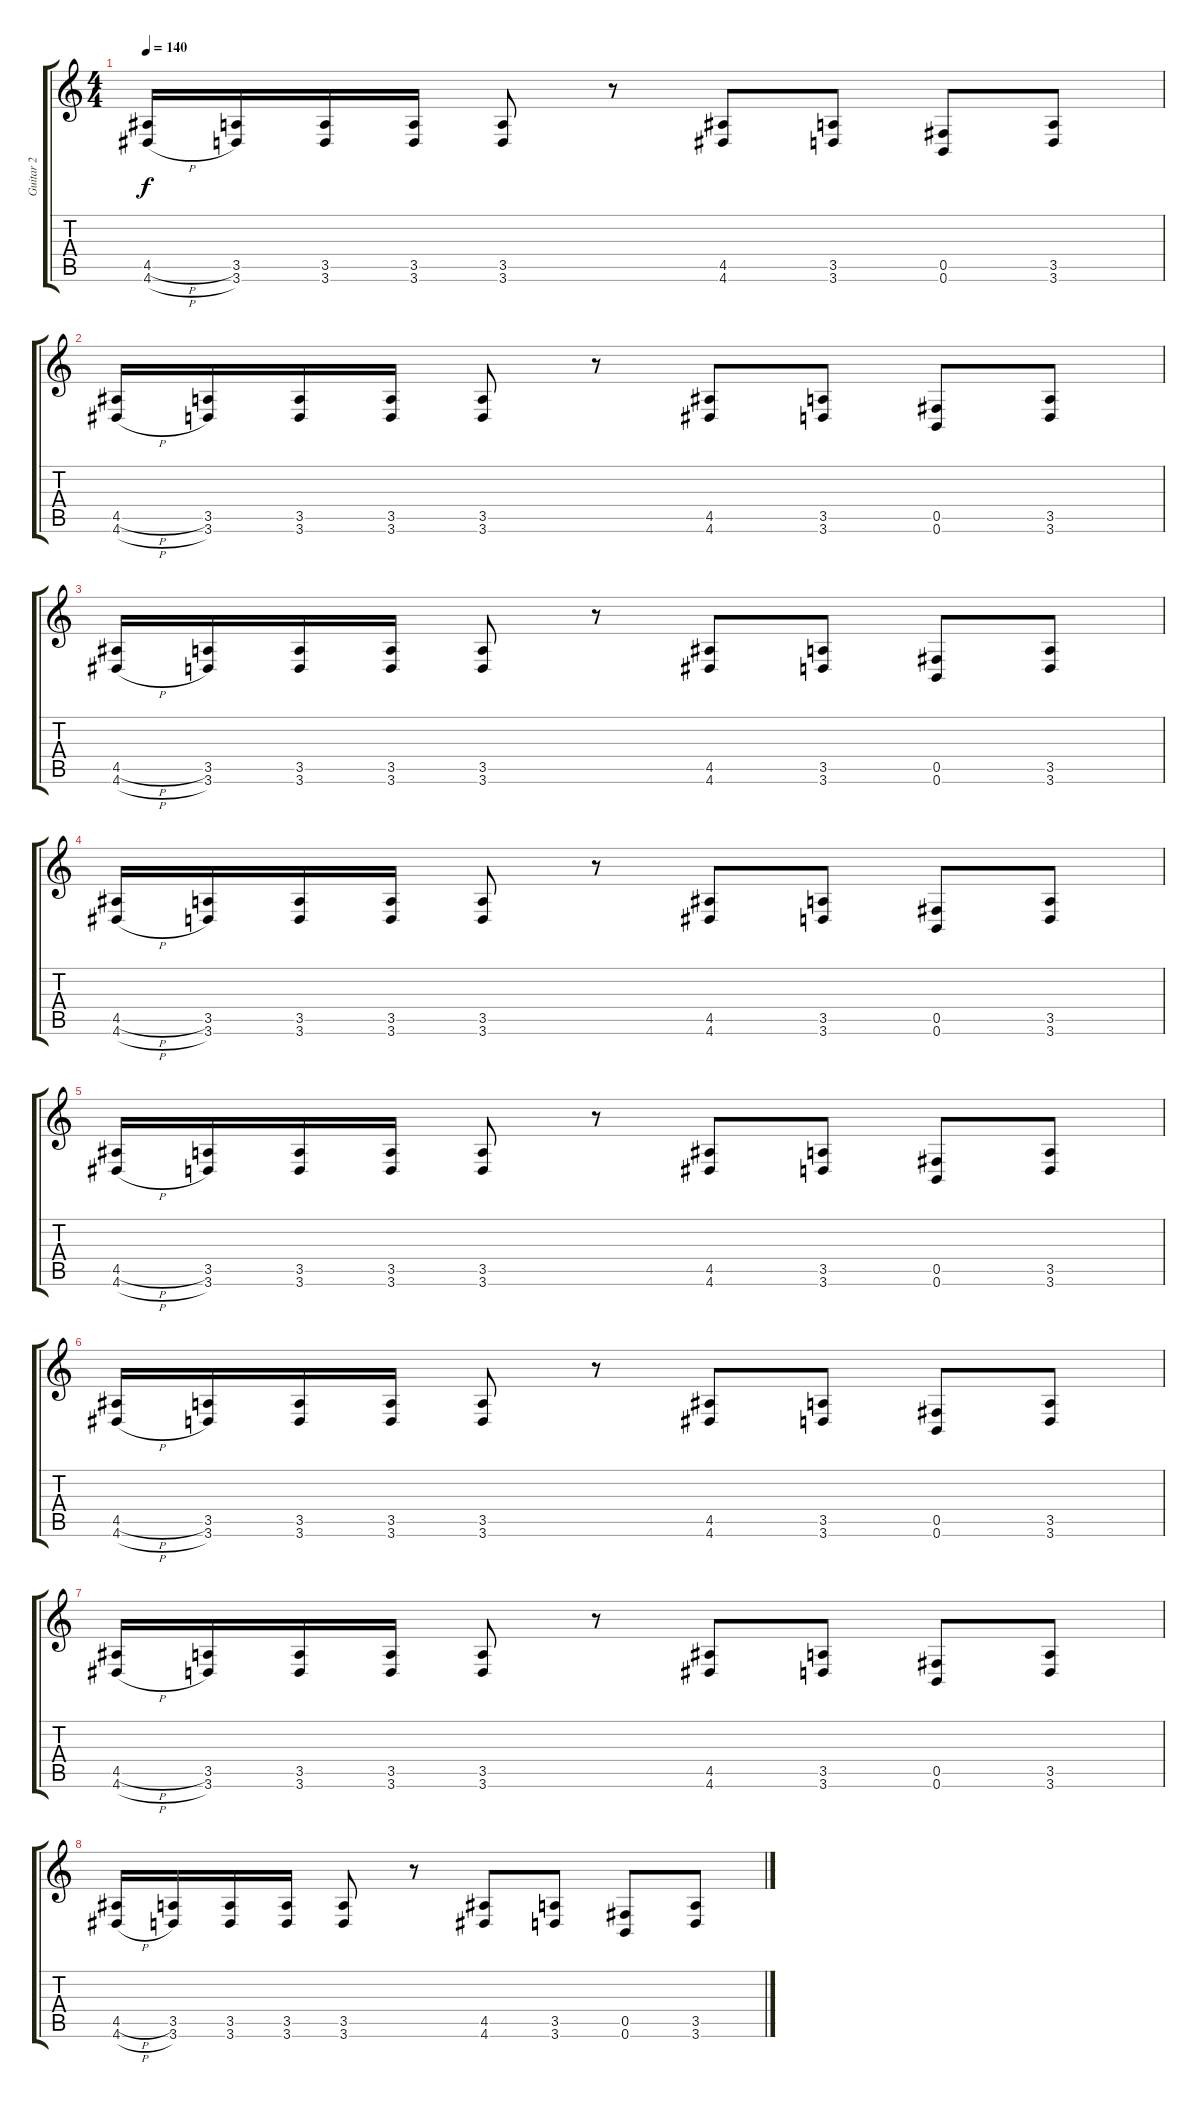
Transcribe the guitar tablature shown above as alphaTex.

\track ("Guitar 2" "Guitar 2") {instrument distortionguitar}
\staff {score tabs}
\tuning (Db4 Ab3 E3 B2 Gb2 B1) {hide}
\ts (4 4)
\tempo 140
\clef g2
\ks c
(4.5{h} 4.6{h}).16{dy f} (3.5 3.6).16 (3.5 3.6).16 (3.5 3.6).16 (3.5 3.6).8 r.8 (4.5 4.6).8 (3.5 3.6).8 (0.5 0.6).8 (3.5 3.6).8 |
(4.5{h} 4.6{h}).16 (3.5 3.6).16 (3.5 3.6).16 (3.5 3.6).16 (3.5 3.6).8 r.8 (4.5 4.6).8 (3.5 3.6).8 (0.5 0.6).8 (3.5 3.6).8 |
(4.5{h} 4.6{h}).16 (3.5 3.6).16 (3.5 3.6).16 (3.5 3.6).16 (3.5 3.6).8 r.8 (4.5 4.6).8 (3.5 3.6).8 (0.5 0.6).8 (3.5 3.6).8 |
(4.5{h} 4.6{h}).16 (3.5 3.6).16 (3.5 3.6).16 (3.5 3.6).16 (3.5 3.6).8 r.8 (4.5 4.6).8 (3.5 3.6).8 (0.5 0.6).8 (3.5 3.6).8 |
(4.5{h} 4.6{h}).16 (3.5 3.6).16 (3.5 3.6).16 (3.5 3.6).16 (3.5 3.6).8 r.8 (4.5 4.6).8 (3.5 3.6).8 (0.5 0.6).8 (3.5 3.6).8 |
(4.5{h} 4.6{h}).16 (3.5 3.6).16 (3.5 3.6).16 (3.5 3.6).16 (3.5 3.6).8 r.8 (4.5 4.6).8 (3.5 3.6).8 (0.5 0.6).8 (3.5 3.6).8 |
(4.5{h} 4.6{h}).16 (3.5 3.6).16 (3.5 3.6).16 (3.5 3.6).16 (3.5 3.6).8 r.8 (4.5 4.6).8 (3.5 3.6).8 (0.5 0.6).8 (3.5 3.6).8 |
(4.5{h} 4.6{h}).16 (3.5 3.6).16 (3.5 3.6).16 (3.5 3.6).16 (3.5 3.6).8 r.8 (4.5 4.6).8 (3.5 3.6).8 (0.5 0.6).8 (3.5 3.6).8
